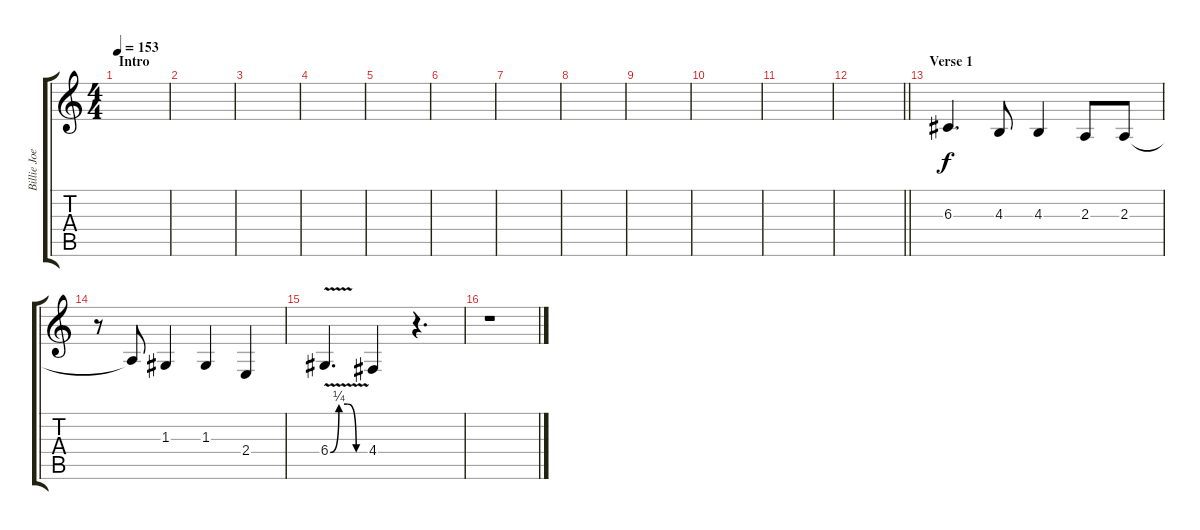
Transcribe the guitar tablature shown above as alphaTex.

\track ("Billie Joe Armstrong (Voice)" "Billie Joe") {instrument lead6voice}
\staff {score tabs}
\tuning (E4 B3 G3 D3 A2 E2) {hide}
\ts (4 4)
\section ("" "Intro")
\tempo 153
\clef g2
\ks c
|
|
|
|
|
|
|
|
|
|
|
\barLineRight lightlight
|
\section ("" "Verse 1")
6.3.4{d} 4.3.8 4.3.4 2.3.8 2.3.8 |
r.8 2.3{t}.8 1.3.4 1.3.4 2.4.4 |
6.4{be (custom 0 0 15 1 30 1 45 0 60 0) v}.4{d} 4.4.4 r.4{d} |
r.1
